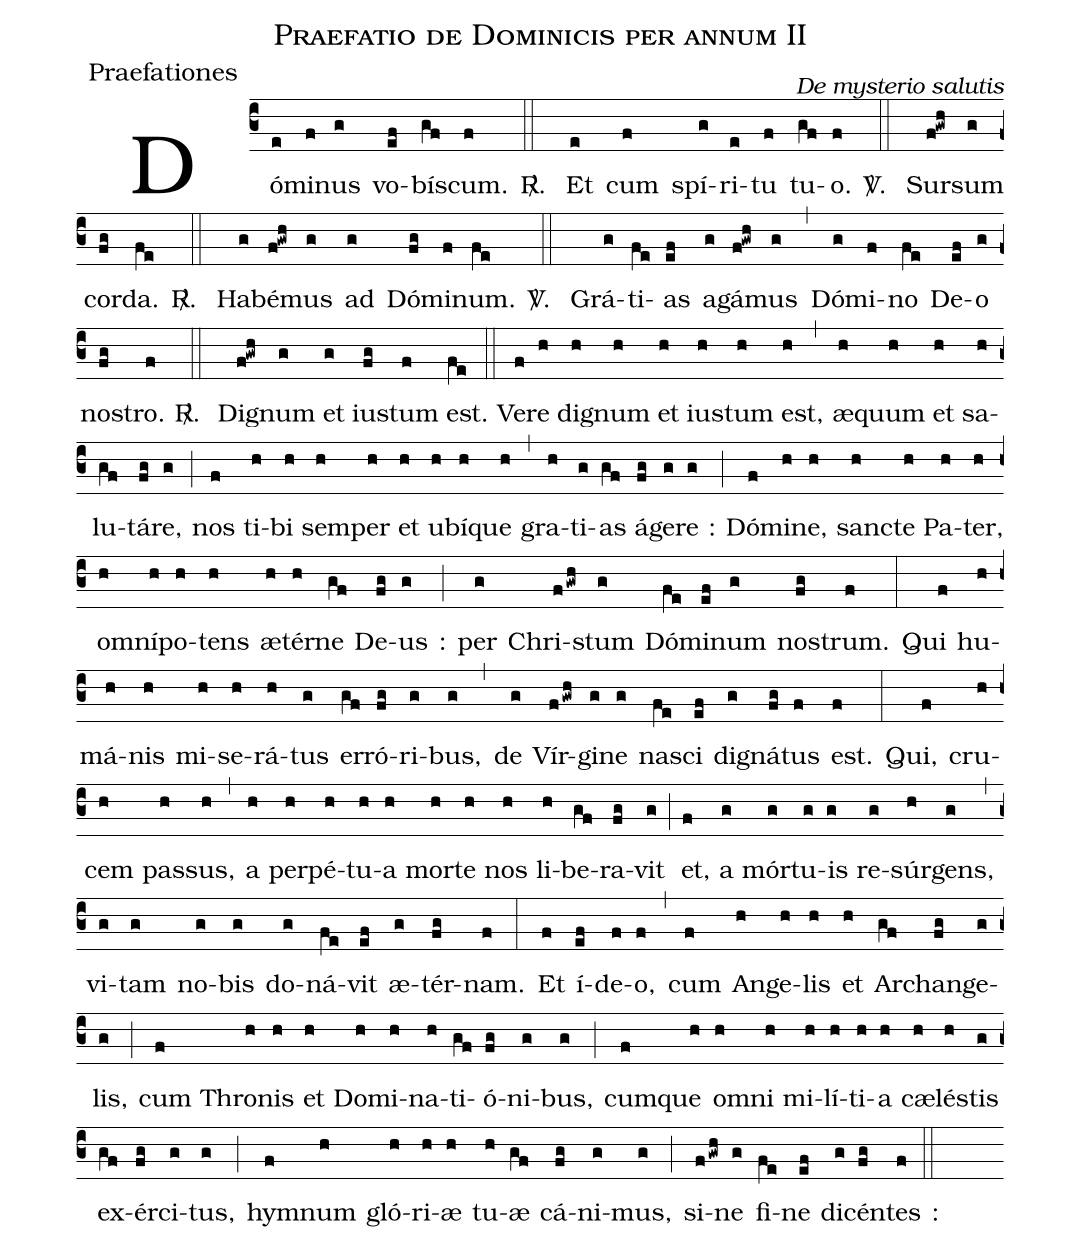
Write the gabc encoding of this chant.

name:Praefatio de Dominicis per annum II;
office-part:Praefationes;
commentary:De mysterio salutis;
%%
(c3)Dó(e)mi(f)nus(g) vo(ef)bís(gf)cum.(f)
<sp>R/</sp>. (::) Et(e) cum(f) spí(g)ri(e)tu(f) tu(gf)o.(f)
<sp>V/</sp>. (::) Sur(f!gwh)sum(g) cor(fg)da.(fe)
<sp>R/</sp>. (::) Ha(g)bé(f!gwh)mus(g) ad(g) Dó(fg)mi(f)num.(fe)
<sp>V/</sp>. (::) Grá(g)ti(fe)as(ef) a(g)gá(f!gwh)mus(g) (,)
Dó(g)mi(f)no(fe) De(ef)o(g) no(fg)stro.(f)
<sp>R/</sp>. (::) Di(f!gwh)gnum(g) et(g) iu(fg)stum(f) est.(fe)
(::) Ve(f)re(h) di(h)gnum(h) et(h) ius(h)tum(h) est,(h) (,) <sp>ae</sp>(h)quum(h) et(h) sa(h)lu(gf)tá(fg)re,(g) (;) nos(f) ti(h)bi(h) sem(h)per(h) et(h) u(h)bí(h)que(h) (,) gra(h)ti(g)as(gf) á(fg)ge(g)re(g) :(;) Dó(f)mi(h)ne,(h) san(h)cte(h) Pa(h)ter,(h) om(h)ní(h)po(h)tens(h) <sp>ae</sp>(h)tér(h)ne(gf) De(fg)us(g) :(;) per(g) Chri(fgwh)stum(g) Dó(fe)mi(ef)num(g) nos(fg)trum.(f) (:) Qui(f) hu-(h)má-(h)nis(h) mi-(h)se-(h)rá-(h)tus(g) er(gf)ró(fg)ri-(g)bus,(g) (,) de(g) Vír(fgwh)gi(g)ne(g) na(fe)sci(ef) dig(g)ná(fg)tus(f) est.(f) (:) Qui,(f) cru-(h)cem(h) pas(h)sus,(h) (,) a(h) per(h)pé-(h)tu(h)a(h) mor(h)te(h) nos(h) li-(h)be(gf)ra-(fg)vit(g) (;) et,(f) a(g) mór(g)tu-(g)is(g) re-(g)súr(h)gens,(g) (,) vi-(g)tam(g) no-(g)bis(g) do-(g)ná-(fe)vit(ef) <sp>ae</sp>-(g)tér-(fg)nam.(f) (:) Et(f) í-(ef)de-(f)o,(f) (,) cum(f) An(h)ge-(h)lis(h)  et(h) Ar(gf)chan(fg)ge-(g)lis,(g) (;) cum(f) Thro(h)nis(h) et(h) Do(h)mi-(h)na(h)ti-(gf)ó-(fg)ni-(g)bus,(g) (;) cum(f)que(h)
om(h)ni(h) mi(h)lí(h)ti(h)a(h) c<sp>ae</sp>(h)lés(h)tis(g) ex(gf)ér(fg)ci(g)tus,(g) (;) hym(f)num(h) gló(h)ri(h)<sp>ae</sp>(h) tu(h)<sp>ae</sp>(gf) cá-(fg)ni-(g)mus,(g) (;) si(fgwh)ne(g) fi(fe)ne(ef) di(g)cén(fg)tes(f) :(::)
